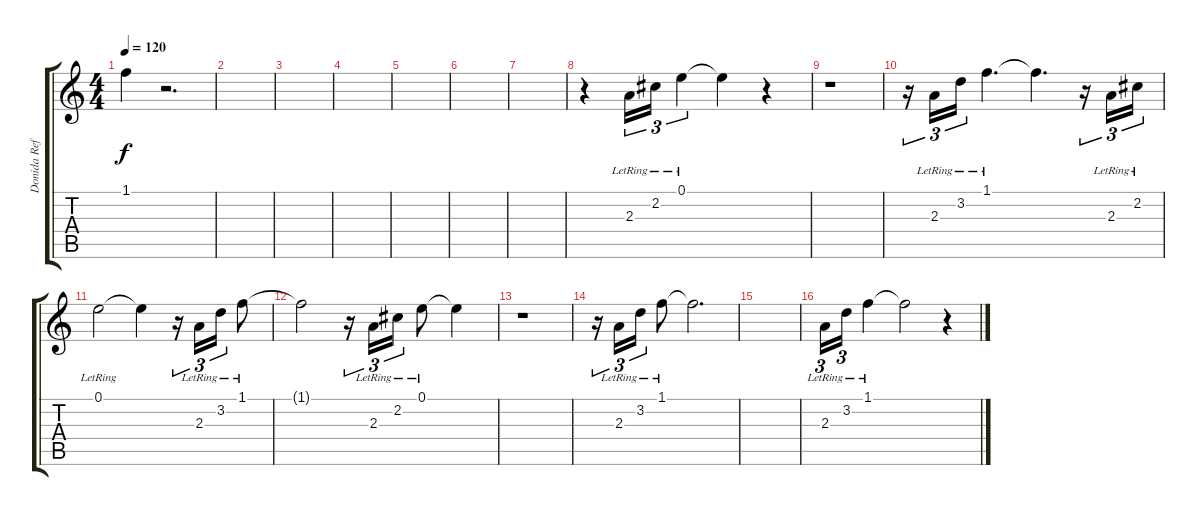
\track ("Donida Refrão" "Donida Ref") {instrument electricguitarclean}
\staff {score tabs}
\tuning (E4 B3 G3 D3 A2 E2) {hide}
\ts (4 4)
\tempo 120
\clef g2
\ks c
1.1{t}.4{dy f} r.2{d} |
|
|
|
|
|
|
r.4 2.3{lr}.16{tu (3 2)} 2.2{lr}.16{tu (3 2)} 0.1{lr}.4{tu (3 2)} 0.1{t}.4 r.4 |
r.1 |
r.16{tu (3 2)} 2.3{lr}.16{tu (3 2)} 3.2{lr}.16{tu (3 2)} 1.1{lr}.4{d} 1.1{t}.4{d} r.16{tu (3 2)} 2.3{lr}.16{tu (3 2)} 2.2{lr}.16{tu (3 2)} |
0.1{lr}.2 0.1{t}.4 r.16{tu (3 2)} 2.3{lr}.16{tu (3 2)} 3.2{lr}.16{tu (3 2)} 1.1{lr}.8 |
1.1{t}.2 r.16{tu (3 2)} 2.3{lr}.16{tu (3 2)} 2.2{lr}.16{tu (3 2)} 0.1{lr}.8 0.1{t}.4 |
r.1 |
r.16{tu (3 2)} 2.3{lr}.16{tu (3 2)} 3.2{lr}.16{tu (3 2)} 1.1{lr}.8 1.1{t}.2{d} |
|
2.3{lr}.16{tu (3 2)} 3.2{lr}.16{tu (3 2)} 1.1{lr}.4 1.1{t}.2 r.4{tu (3 2)}
